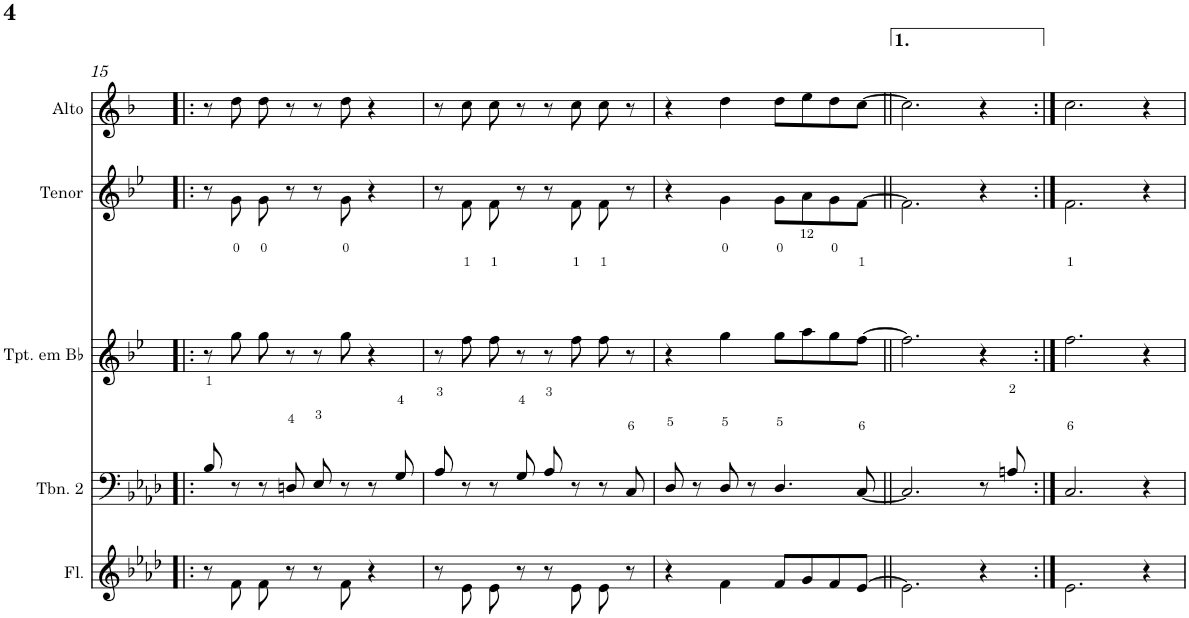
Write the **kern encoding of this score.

**kern	**kern	**kern	**kern	**kern
*part5	*part4	*part3	*part2	*part1
*staff5	*staff4	*staff3	*staff2	*staff1
*I"Flauta Transversal	*I"Trombone 2	*I"Trompete em Bb	*I"Tenor	*I"Alto
*I'Fl.	*I'Tbn. 2	*I'Tpt. em Bb	*I'Tenor	*I'Alto
!!LO:PB:g=z
*clefG2	*clefF4	*clefG2	*clefG2	*clefG2
*	*	*Trd1c2	*Trd8c14	*Trd5c9
*k[b-e-a-d-]	*k[b-e-a-d-]	*k[b-e-]	*k[b-e-]	*k[b-]
*f:	*f:	*g:	*g:	*d:
*M4/4	*M4/4	*M4/4	*M4/4	*M4/4
=15!|:	=15!|:	=15!|:	=15!|:	=15!|:
8r	8B-/	8r	8r	8r
8f\	8r	8gg\	8g\	8dd\
8f\	8r	8gg\	8g\	8dd\
8r	8Dn/	8r	8r	8r
8r	8E-/	8r	8r	8r
8f\	8r	8gg\	8g\	8dd\
4r	8r	4r	4r	4r
.	8G/	.	.	.
=16	=16	=16	=16	=16
8r	8A-/	8r	8r	8r
8e-\	8r	8ff\	8f\	8cc\
8e-\	8r	8ff\	8f\	8cc\
8r	8G/	8r	8r	8r
8r	8A-/	8r	8r	8r
8e-\	8r	8ff\	8f\	8cc\
8e-\	8r	8ff\	8f\	8cc\
8r	8C/	8r	8r	8r
=17	=17	=17	=17	=17
4r	8D-/	4r	4r	4r
.	8r	.	.	.
4f\	8D-/	4gg\	4g\	4dd\
.	8r	.	.	.
8f/L	4.D-/	8gg\L	8g\L	8dd\L
8g/	.	8aa\	8a\	8ee\
8f/	.	8gg\	8g\	8dd\
[8e-/J	[8C/	[8ff\J	[8f\J	[8cc\J
=18||	=18||	=18||	=18||	=18||
2.e-\]	2.C/]	2.ff\]	2.f\]	2.cc\]
4r	8r	4r	4r	4r
.	8An/	.	.	.
=19:|!	=19:|!	=19:|!	=19:|!	=19:|!
2.e-\	2.C/	2.ff\	2.f\	2.cc\
4r	4r	4r	4r	4r
=	=	=	=	=
*-	*-	*-	*-	*-
